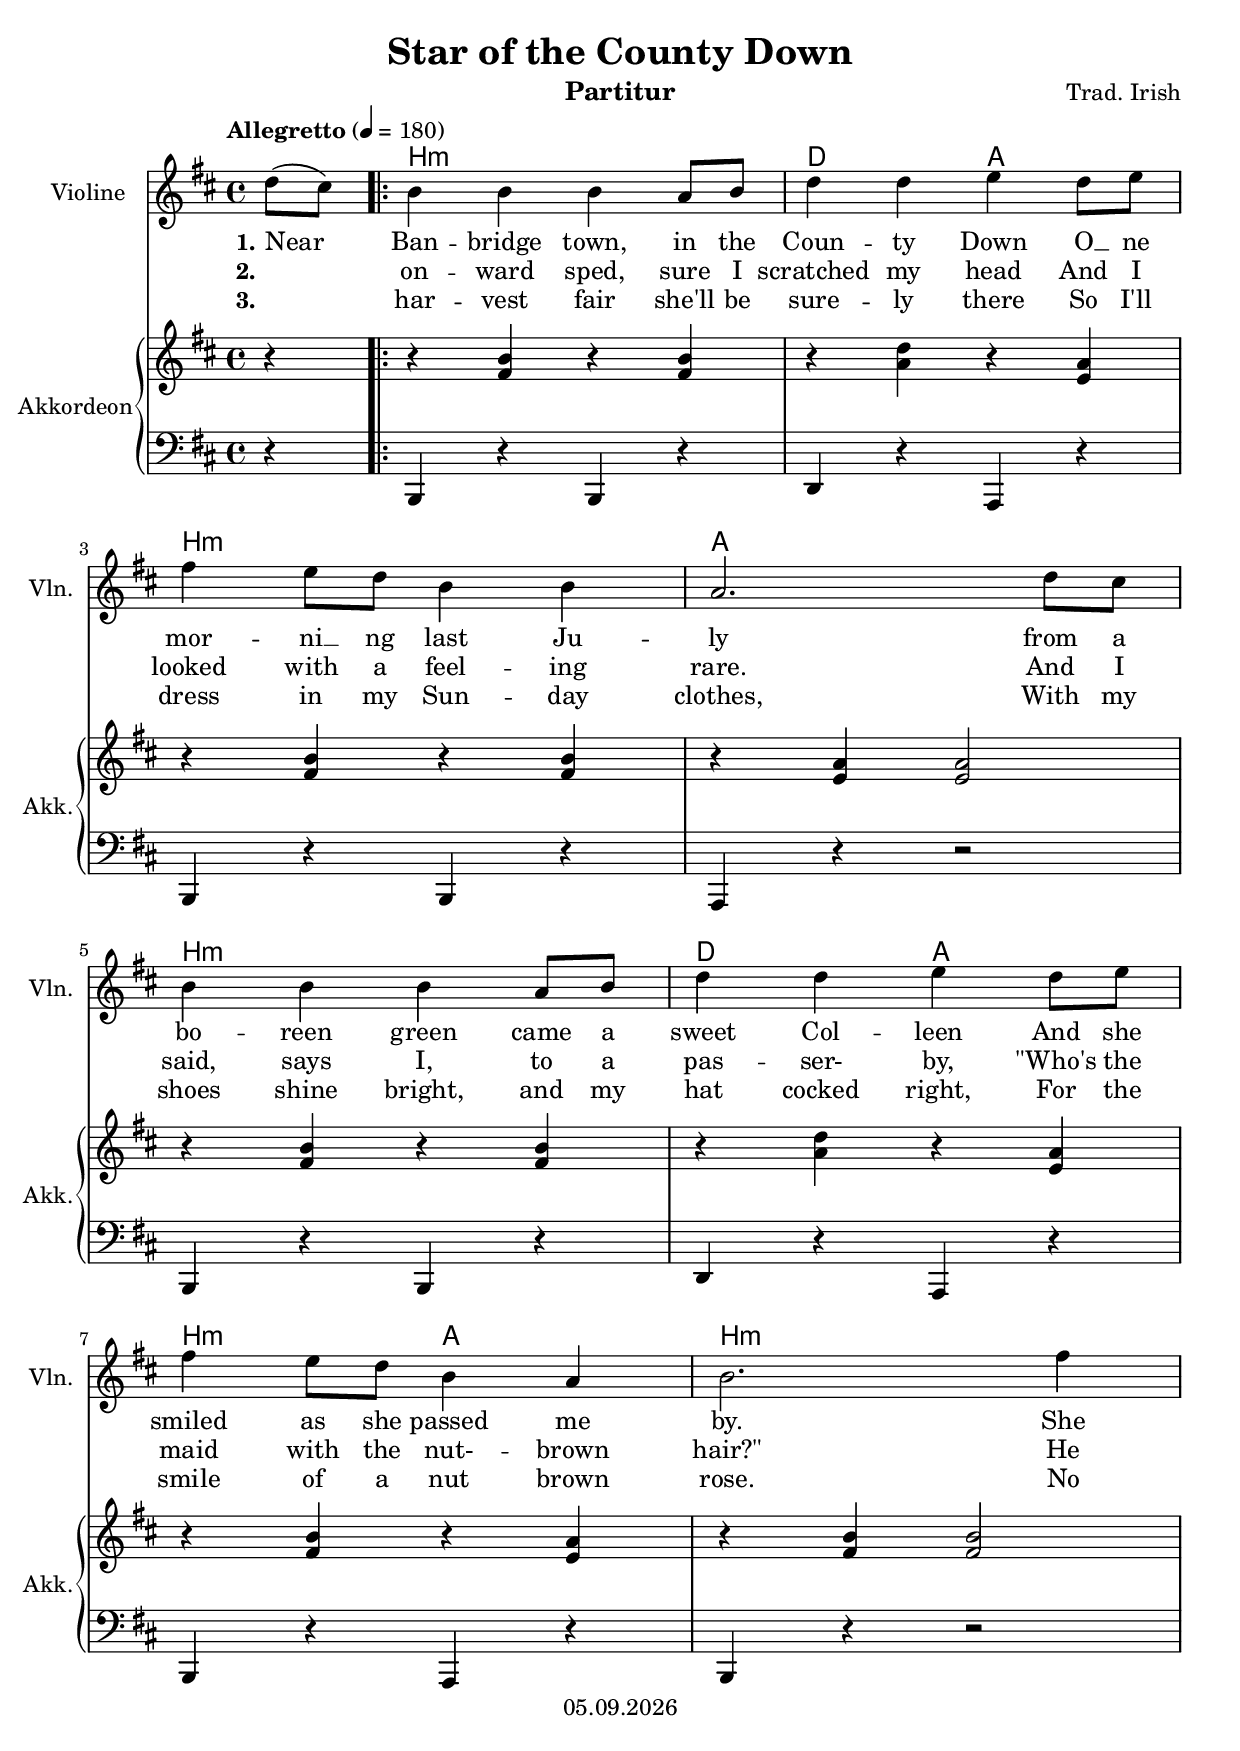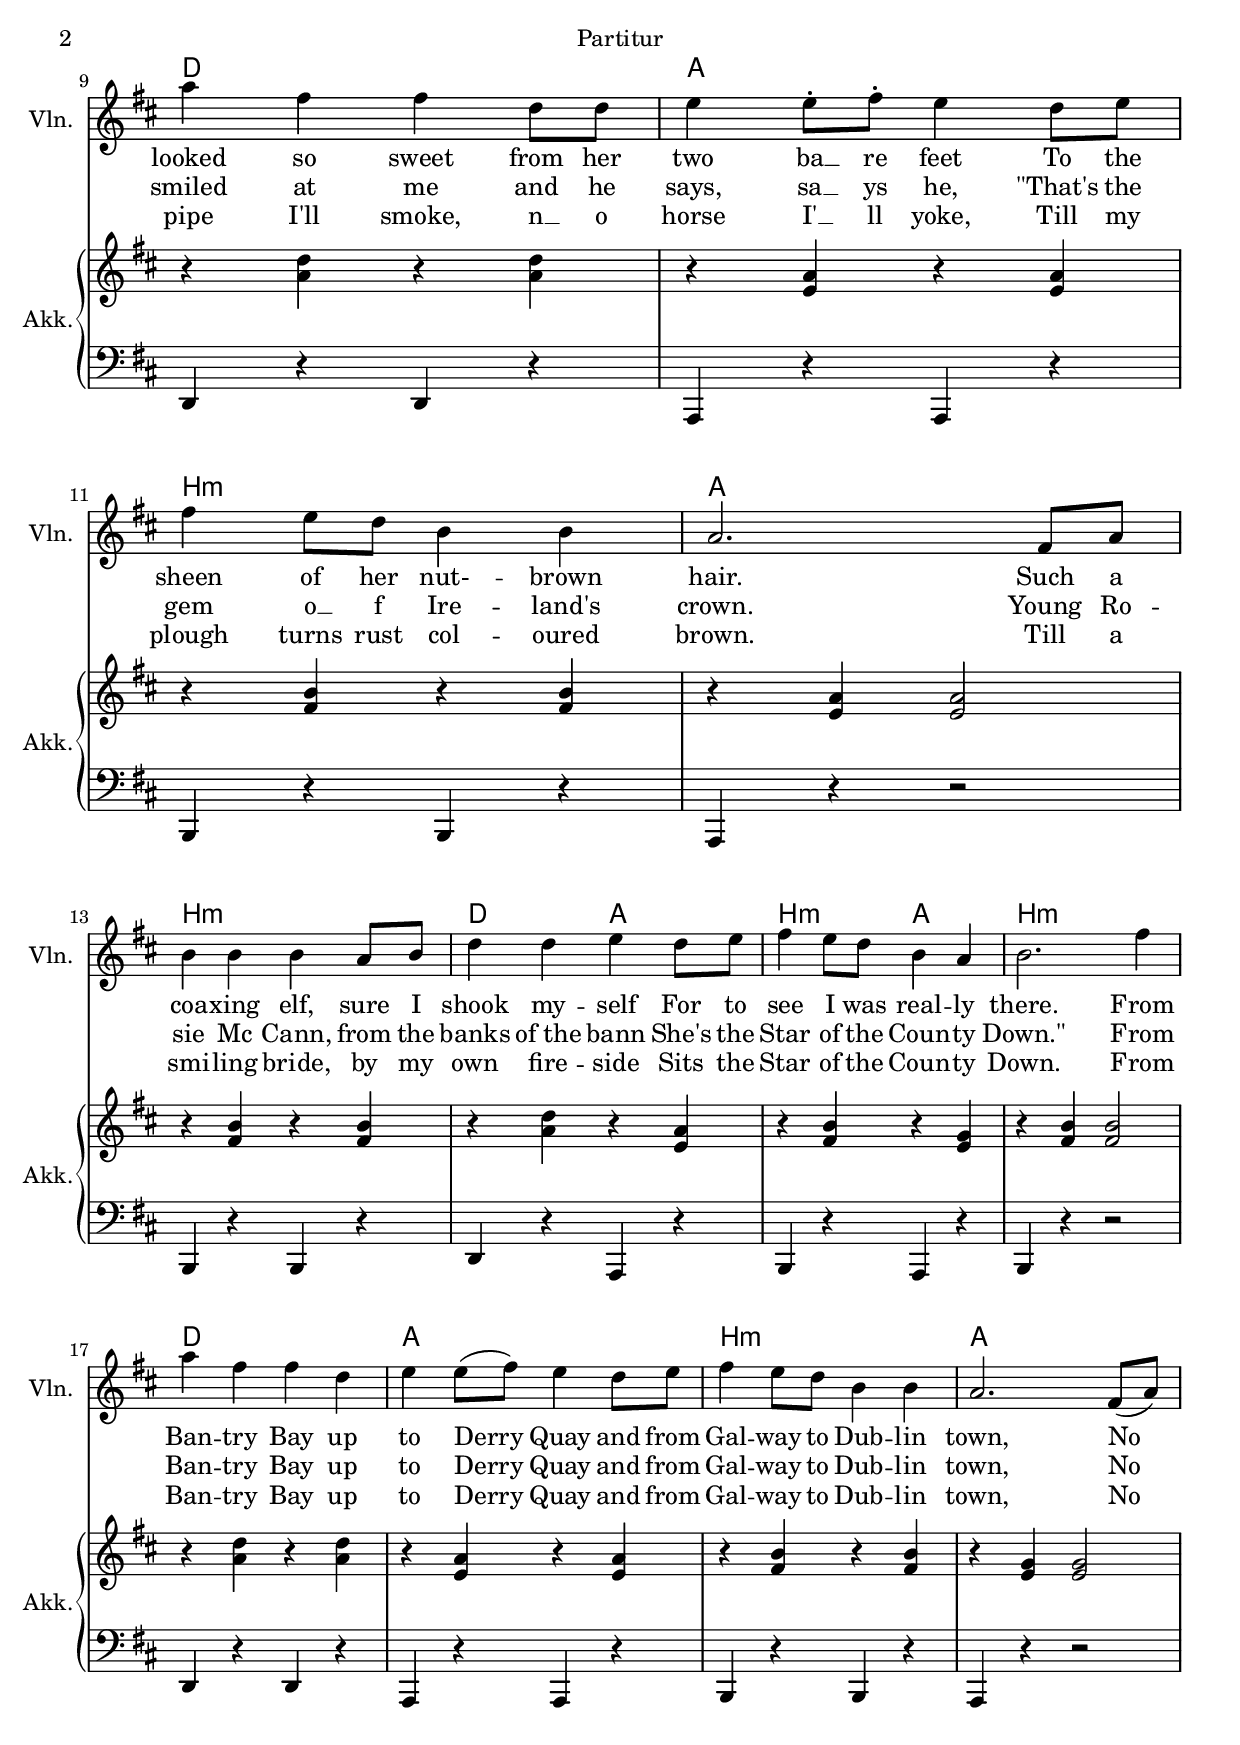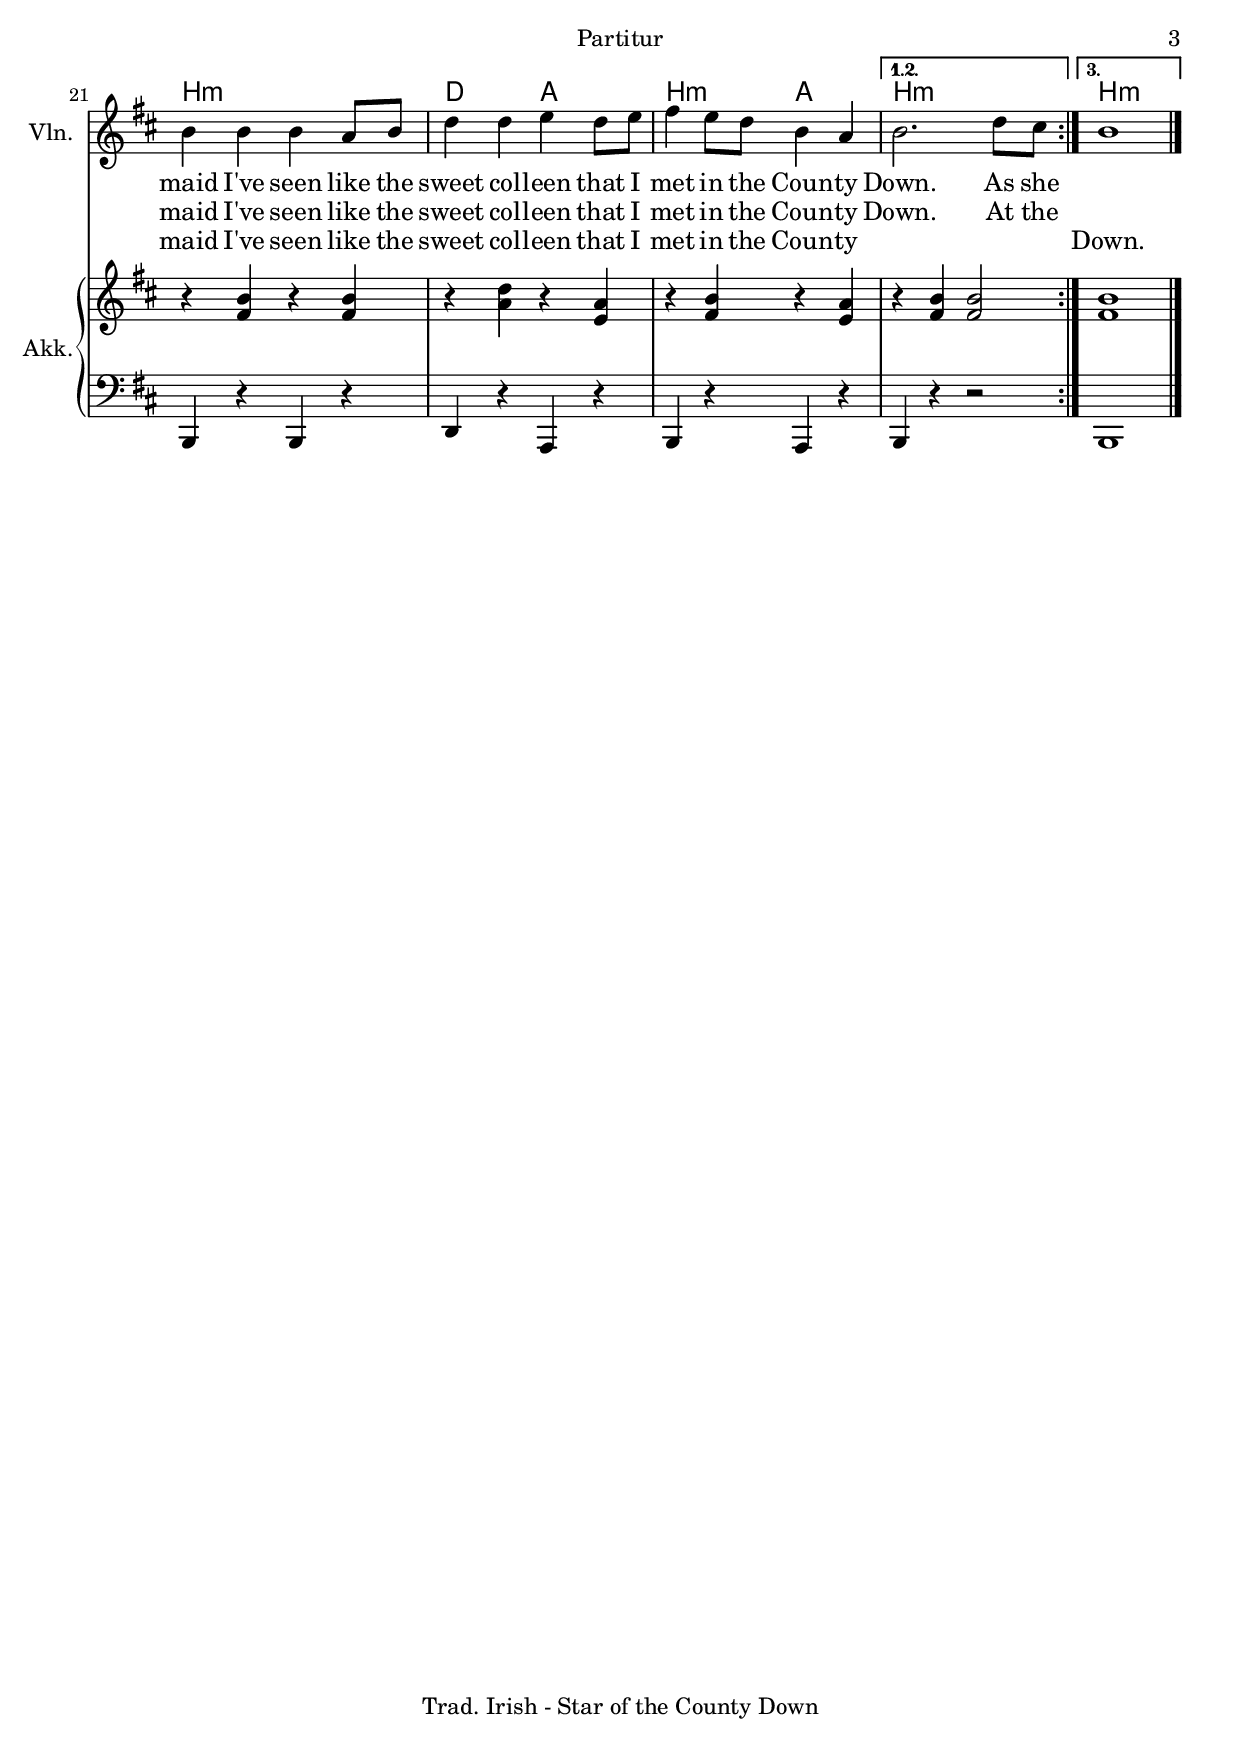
\version "2.18.2"

\include "../globals.ily"
\version "2.18.2"

\include "../globals.ily"

lyr = <<
  \new Lyrics {
    \lyricsto "melody" {
      \set stanza = #"1."
      Near Ban -- bridge town, in the Coun -- ty Down 
      O __ ne mor -- ni __ ng last Ju -- ly
      
      from a bo -- reen green came a sweet Col -- leen
      And she smiled as she passed me by.
      
      She looked so sweet from her two ba __ re feet
      To the sheen of her nut- -- brown hair.
      Such a coa -- xing elf, sure I shook my -- self
      For to see I was real -- ly there.
      
      From Ban -- try Bay up to Derry Quay
      and from Gal -- way to Dub -- lin town,
      No maid I've seen like the sweet col -- leen
      that I met in the Coun -- ty Down. 
      
      As she               
    }
  }
  
  \new Lyrics {
    \lyricsto "melody" {
      \set stanza = #"2."
      \skip 4 on -- ward sped, sure I scratched my head
      And I looked with a feel -- ing rare.
      
      And I said, says I, to a pas -- ser- by,
      "\"Who's" the maid with the nut- -- brown "hair?\""
      He smiled at me and he says, sa __ ys he,
      "\"That's" the gem o __ f Ire -- land's crown.
      Young Ro -- sie Mc Cann, from the banks "of the" bann
      She's the Star of the Coun -- ty "Down.\""
      
      From Ban -- try Bay up to Derry Quay
      and from Gal -- way to Dub -- lin town,
      No maid I've seen like the sweet col -- leen
      that I met in the Coun -- ty Down. 
      
      At the        
    }
  }
  
  \new Lyrics {
    \lyricsto "melody" {
      \set stanza = #"3."
      \skip 4 har -- vest fair she'll be sure -- ly there 
      So I'll dress in my Sun -- day clothes,
      With my shoes shine bright, and my hat cocked right, 
      For the smile of a nut brown rose. 
      
      No pipe I'll smoke, n __ o horse I' __ ll yoke, 
      Till my plough turns rust col -- oured brown.
      
      Till a smi -- ling bride, by my own fire -- side 
      Sits the Star of the Coun -- ty Down. 
      
      From Ban -- try Bay up to Derry Quay
      and from Gal -- way to Dub -- lin town,
      No maid I've seen like the sweet col -- leen
      that I met in the Coun -- ty  
      
      \repeat unfold 3 { \skip 2 }
      Down.
    }
  }
>>

\version "2.18.2"

\include "../globals.ily"

violin = \transpose g d' {
  \relative g' {    
    \partial 4
    \globalSettings
    \clef treble  
    g8( fis) |
    \repeat volta 3 {
      e4 e e d8 e | g4 g a g8 a | b4 a8 g e4 e | d2. g8 fis |
      \break
      e4 e e d8 e | g4 g a g8 a | b4 a8 g e4 d | e2. b'4 |
      \break
      d4 b b g8 g | a4 a8-. b-. a4 g8 a | b4 a8 g e4 e | d2. b8 d |
      \break
      e4 e e d8 e | g4 g a g8 a | b4 a8 g e4 d | e2. b'4 |
      \break
      d4 b b g | a4 a8( b) a4 g8 a | b4 a8 g e4 e | d2. b8( d) |
      \break
      e4 e e d8 e | g4 g a g8 a | b4 a8 g e4 d |
    }     
    \alternative {
      { e2. g8 fis | }   
      { e1 | }
    }
    \bar "|."
  }
}

\version "2.18.2"

\include "../globals.ily"

guitarChords = \transpose g d {
  \chordmode {
    
    s4 | 
    \repeat volta 3 {
      e1:m | g2 d | e1:m | d |
      e1:m | g2 d | e:m d | e1:m |
      g | d | e:m | d |
      e1:m | g2 d | e:m d | e1:m |
      g | d | e:m | d |
      e:m | g2 d | e:m d |
    }
    \alternative {
      { e1:m | }
      { e1:m | }
    }
  }
}

\version "2.18.2"

\include "../globals.ily"

pianoTreble = \transpose g d {
  \relative b' {
    \globalSettings
   
    \clef treble
    r4 |
    \repeat volta 3 {
      r4 <b e> r <b e> | r <d g> r <a d> | r <b e> r <b e> | r <a d> <a d>2 |
      \break
      r4 <b e> r <b e> | r <d g> r <a d> | r <b e > r <a d> | r <b e> <b e>2 |
      \break
      r4 <d g> r <d g> | r <a d> r <a d> | r <b e> r <b e> | r <a d> <a d>2 |
      \break
      r4 <b e> r <b e> | r <d g> r <a d> | r <b e> r <a c> | r <b e> <b e>2 |
      \break
      r4 <d g> r <d g> | r <a d> r <a d> | r <b e> r <b e> | r <a c> <a c>2 |
      \break    
      r4 <b e> r <b e> | r <d g> r <a d> | r <b e> r <a d> | 
    }     
    \alternative {
      { r4 <b e> <b e>2 | }
      { <b e>1 | }
    }
    \bar "|."
  }
}
pianoBass = \transpose g d {
  \relative e, {
    \globalSettings
    \clef bass
    r4 |
    \repeat volta 3 {
      e4 r e r | g r d r | e r e r | d4 r r2 |
      \break
      e4 r e r | g r d r | e r d r | e r r2 |
      \break
      g4 r g r | d r d r | e r e r | d r r2 |
      \break
      e4 r e r | g r d r | e r d r | e r r2 |
      \break
      g4 r g r | d r d r | e r e r | d r r2
      \break    
      e4 r e r | g r d r | e r d r |
    }     
    \alternative {
      { e r r2 | }
      { e1 | }
    }
    \bar "|."
  }
}


\header {
  instrument = "Partitur"
}

\score {
  <<
    \new ChordNames { \germanChords \guitarChords }
    \new Staff \with { instrumentName = "Violine" shortInstrumentName = "Vln." } { \new Voice = "melody" { \violin } }
    \lyr
    \new PianoStaff \with { instrumentName = "Akkordeon" shortInstrumentName = "Akk." } { << \new Staff { \pianoTreble } \new Staff { \pianoBass } >> }
  >>
  \layout {
    indent = 1.5 \cm
    short-indent = 0.5 \cm
  }
}
